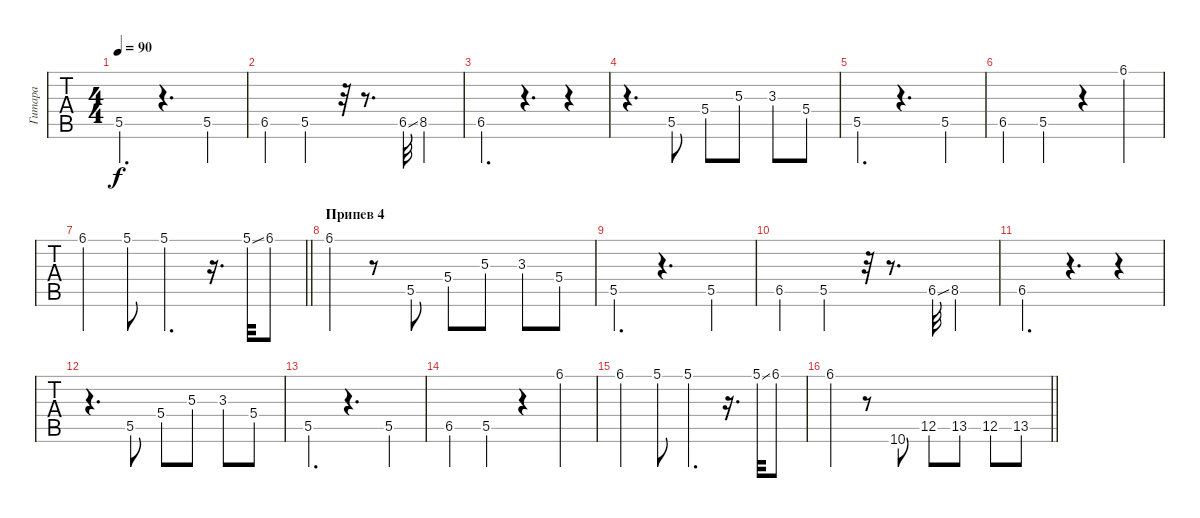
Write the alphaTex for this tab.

\track ("Гитара" "Гитара") {instrument distortionguitar}
\staff {tabs}
\tuning (E4 B3 G3 D3 A2 E2) {hide}
\ts (4 4)
\tempo 90
\clef g2
\ks c
5.5.4{d dy f} r.4{d} 5.5.4 |
6.5.4 5.5.4 r.32 r.8{d} 6.5{ss}.32 8.5.4 |
6.5.4{d} r.4{d} r.4 |
r.4{d} 5.5.8 5.4.8 5.3.8 3.3.8 5.4.8 |
5.5.4{d} r.4{d} 5.5.4 |
6.5.4 5.5.4 r.4 6.1.4 |
\barLineRight lightlight
6.1.4 5.1.8 5.1.4{d} r.16{d} 5.1{ss}.32 6.1.8 |
\section ("" "Припев 4")
6.1.4 r.8 5.5.8{volume 16} 5.4.8 5.3.8 3.3.8 5.4.8 |
5.5.4{d} r.4{d} 5.5.4 |
6.5.4 5.5.4 r.32 r.8{d} 6.5{ss}.32 8.5.4 |
6.5.4{d} r.4{d} r.4 |
r.4{d} 5.5.8 5.4.8 5.3.8 3.3.8 5.4.8 |
5.5.4{d} r.4{d} 5.5.4 |
6.5.4 5.5.4 r.4 6.1.4 |
6.1.4 5.1.8 5.1.4{d} r.16{d} 5.1{ss}.32 6.1.8 |
\barLineRight lightlight
6.1.4 r.8 10.6.8 12.5.8 13.5.8 12.5.8 13.5.8
